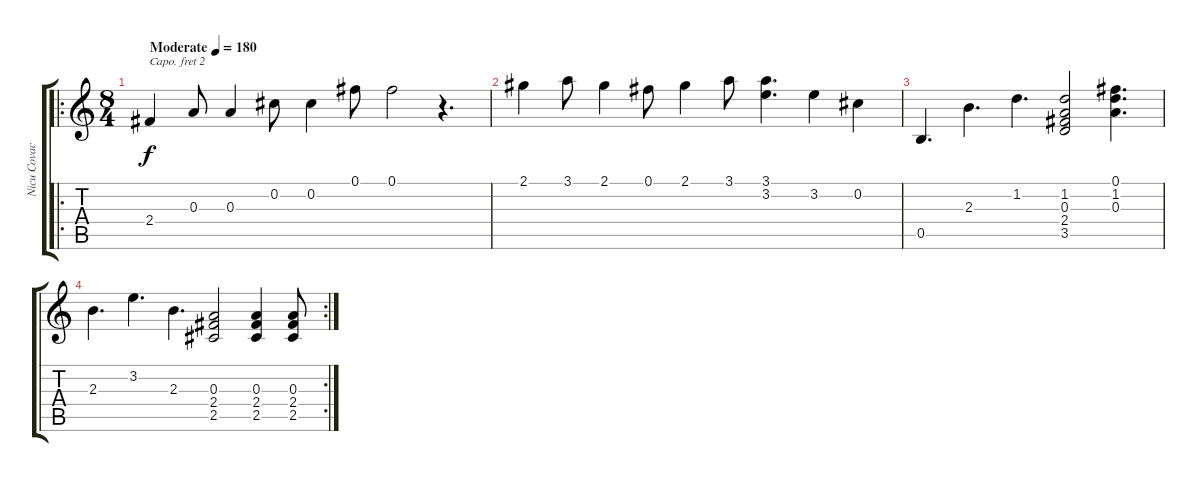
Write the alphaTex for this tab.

\track ("Nicu Covaci" "Nicu Covac") {instrument acousticguitarsteel}
\staff {score tabs}
\capo 2
\tuning (E4 B3 G3 D3 A2 E2) {hide}
\ro
\ts (8 4)
\tempo (180 "Moderate")
\clef g2
\ks c
2.4.4{dy f instrument acousticguitarsteel} 0.3.8 0.3.4 0.2.8 0.2.4 0.1.8 0.1.2 r.4{d} |
2.1.4 3.1.8 2.1.4 0.1.8 2.1.4 3.1.8 (3.1 3.2).4{d} 3.2.4 0.2.4 |
0.5.4{d} 2.3.4{d} 1.2.4{d} (1.2 0.3 2.4 3.5).2 (0.1 1.2 0.3).4{d} |
\rc 2
2.3.4{d} 3.2.4{d} 2.3.4{d} (0.3 2.4 2.5).2 (0.3 2.4 2.5).4 (0.3 2.4 2.5).8
